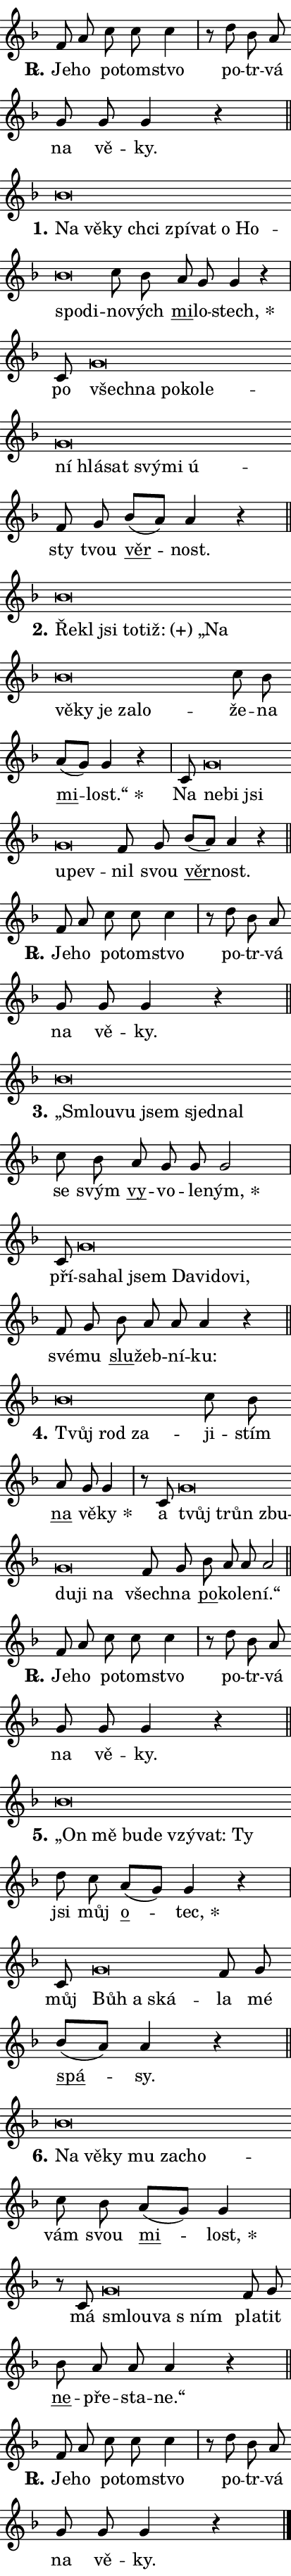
\version "2.24.0"
\header { tagline = "" }
\paper {
  indent = 0\cm
  top-margin = 0\cm
  right-margin = 0\cm
  bottom-margin = 0\cm
  left-margin = 0\cm
  paper-width = 7\cm
  page-breaking = #ly:one-page-breaking
  system-system-spacing.basic-distance = #11
  score-system-spacing.basic-distance = #11
  ragged-last = ##f
}


%% Author: Thomas Morley
%% https://lists.gnu.org/archive/html/lilypond-user/2020-05/msg00002.html
#(define (line-position grob)
"Returns position of @var[grob} in current system:
   @code{'start}, if at first time-step
   @code{'end}, if at last time-step
   @code{'middle} otherwise
"
  (let* ((col (ly:item-get-column grob))
         (ln (ly:grob-object col 'left-neighbor))
         (rn (ly:grob-object col 'right-neighbor))
         (col-to-check-left (if (ly:grob? ln) ln col))
         (col-to-check-right (if (ly:grob? rn) rn col))
         (break-dir-left
           (and
             (ly:grob-property col-to-check-left 'non-musical #f)
             (ly:item-break-dir col-to-check-left)))
         (break-dir-right
           (and
             (ly:grob-property col-to-check-right 'non-musical #f)
             (ly:item-break-dir col-to-check-right))))
        (cond ((eqv? 1 break-dir-left) 'start)
              ((eqv? -1 break-dir-right) 'end)
              (else 'middle))))

#(define (tranparent-at-line-position vctor)
  (lambda (grob)
  "Relying on @code{line-position} select the relevant enry from @var{vctor}.
Used to determine transparency,"
    (case (line-position grob)
      ((end) (not (vector-ref vctor 0)))
      ((middle) (not (vector-ref vctor 1)))
      ((start) (not (vector-ref vctor 2))))))

noteHeadBreakVisibility =
#(define-music-function (break-visibility)(vector?)
"Makes @code{NoteHead}s transparent relying on @var{break-visibility}"
#{
  \override NoteHead.transparent =
    #(tranparent-at-line-position break-visibility)
#})

#(define delete-ledgers-for-transparent-note-heads
  (lambda (grob)
    "Reads whether a @code{NoteHead} is transparent.
If so this @code{NoteHead} is removed from @code{'note-heads} from
@var{grob}, which is supposed to be @code{LedgerLineSpanner}.
As a result ledgers are not printed for this @code{NoteHead}"
    (let* ((nhds-array (ly:grob-object grob 'note-heads))
           (nhds-list
             (if (ly:grob-array? nhds-array)
                 (ly:grob-array->list nhds-array)
                 '()))
           ;; Relies on the transparent-property being done before
           ;; Staff.LedgerLineSpanner.after-line-breaking is executed.
           ;; This is fragile ...
           (to-keep
             (remove
               (lambda (nhd)
                 (ly:grob-property nhd 'transparent #f))
               nhds-list)))
      ;; TODO find a better method to iterate over grob-arrays, similiar
      ;; to filter/remove etc for lists
      ;; For now rebuilt from scratch
      (set! (ly:grob-object grob 'note-heads)  '())
      (for-each
        (lambda (nhd)
          (ly:pointer-group-interface::add-grob grob 'note-heads nhd))
        to-keep))))

hideNotes = {
  \noteHeadBreakVisibility #begin-of-line-visible
}
unHideNotes = {
  \noteHeadBreakVisibility #all-visible
}

% work-around for resetting accidentals
% https://lilypond.org/doc/v2.23/Documentation/notation/displaying-rhythms#unmetered-music
cadenzaMeasure = {
  \cadenzaOff
  \partial 1024 s1024
  \cadenzaOn
}

#(define-markup-command (accent layout props text) (markup?)
  "Underline accented syllable"
  (interpret-markup layout props
    #{\markup \override #'(offset . 4.3) \underline { #text }#}))

responsum = \markup \concat {
  "R" \hspace #-1.05 \path #0.1 #'((moveto 0 0.07) (lineto 0.9 0.8)) \hspace #0.05 "."
}

\layout {
    \context {
        \Staff
        \remove "Time_signature_engraver"
        \override LedgerLineSpanner.after-line-breaking = #delete-ledgers-for-transparent-note-heads
    }
    \context {
        \Voice {
            \override NoteHead.output-attributes = #'((class . "notehead"))
            \override Hairpin.height = #0.55
        }
    }
    \context {
        \Lyrics {
            \override StanzaNumber.output-attributes = #'((class . "stanzanumber"))
            \override LyricSpace.minimum-distance = #0.9
            \override LyricText.font-name = #"TeX Gyre Schola"
            \override LyricText.font-size = 1
            \override StanzaNumber.font-name = #"TeX Gyre Schola Bold"
            \override StanzaNumber.font-size = 1
        }
    }
}

% magnetic-lyrics.ily
%
%   written by
%     Jean Abou Samra <jean@abou-samra.fr>
%     Werner Lemberg <wl@gnu.org>
%
%   adapted by
%     Jiri Hon <jiri.hon@gmail.com>
%
% Version 2022-Apr-15

% https://www.mail-archive.com/lilypond-user@gnu.org/msg149350.html

#(define (Left_hyphen_pointer_engraver context)
   "Collect syllable-hyphen-syllable occurrences in lyrics and store
them in properties.  This engraver only looks to the left.  For
example, if the lyrics input is @code{foo -- bar}, it does the
following.

@itemize @bullet
@item
Set the @code{text} property of the @code{LyricHyphen} grob between
@q{foo} and @q{bar} to @code{foo}.

@item
Set the @code{left-hyphen} property of the @code{LyricText} grob with
text @q{foo} to the @code{LyricHyphen} grob between @q{foo} and
@q{bar}.
@end itemize

Use this auxiliary engraver in combination with the
@code{lyric-@/text::@/apply-@/magnetic-@/offset!} hook."
   (let ((hyphen #f)
         (text #f))
     (make-engraver
      (acknowledgers
       ((lyric-syllable-interface engraver grob source-engraver)
        (set! text grob)))
      (end-acknowledgers
       ((lyric-hyphen-interface engraver grob source-engraver)
        ;(when (not (grob::has-interface grob 'lyric-space-interface))
          (set! hyphen grob)));)
      ((stop-translation-timestep engraver)
       (when (and text hyphen)
         (ly:grob-set-object! text 'left-hyphen hyphen))
       (set! text #f)
       (set! hyphen #f)))))

#(define (lyric-text::apply-magnetic-offset! grob)
   "If the space between two syllables is less than the value in
property @code{LyricText@/.details@/.squash-threshold}, move the right
syllable to the left so that it gets concatenated with the left
syllable.

Use this function as a hook for
@code{LyricText@/.after-@/line-@/breaking} if the
@code{Left_@/hyphen_@/pointer_@/engraver} is active."
   (let ((hyphen (ly:grob-object grob 'left-hyphen #f)))
     (when hyphen
       (let ((left-text (ly:spanner-bound hyphen LEFT)))
         (when (grob::has-interface left-text 'lyric-syllable-interface)
           (let* ((common (ly:grob-common-refpoint grob left-text X))
                  (this-x-ext (ly:grob-extent grob common X))
                  (left-x-ext
                   (begin
                     ;; Trigger magnetism for left-text.
                     (ly:grob-property left-text 'after-line-breaking)
                     (ly:grob-extent left-text common X)))
                  ;; `delta` is the gap width between two syllables.
                  (delta (- (interval-start this-x-ext)
                            (interval-end left-x-ext)))
                  (details (ly:grob-property grob 'details))
                  (threshold (assoc-get 'squash-threshold details 0.2)))
             (when (< delta threshold)
               (let* (;; We have to manipulate the input text so that
                      ;; ligatures crossing syllable boundaries are not
                      ;; disabled.  For languages based on the Latin
                      ;; script this is essentially a beautification.
                      ;; However, for non-Western scripts it can be a
                      ;; necessity.
                      (lt (ly:grob-property left-text 'text))
                      (rt (ly:grob-property grob 'text))
                      (is-space (grob::has-interface hyphen 'lyric-space-interface))
                      (space (if is-space " " ""))
                      (space-markup (grob-interpret-markup grob " "))
                      (space-size (interval-length (ly:stencil-extent space-markup X)))
                      (extra-delta (if is-space space-size 0))
                      ;; Append new syllable.
                      (ltrt-space (if (and (string? lt) (string? rt))
                                (string-append lt space rt)
                                (make-concat-markup (list lt space rt))))
                      ;; Right-align `ltrt` to the right side.
                      (ltrt-space-markup (grob-interpret-markup
                               grob
                               (make-translate-markup
                                (cons (interval-length this-x-ext) 0)
                                (make-right-align-markup ltrt-space)))))
                 (begin
                   ;; Don't print `left-text`.
                   (ly:grob-set-property! left-text 'stencil #f)
                   ;; Set text and stencil (which holds all collected
                   ;; syllables so far) and shift it to the left.
                   (ly:grob-set-property! grob 'text ltrt-space)
                   (ly:grob-set-property! grob 'stencil ltrt-space-markup)
                   (ly:grob-translate-axis! grob (- (- delta extra-delta)) X))))))))))


#(define (lyric-hyphen::displace-bounds-first grob)
   ;; Make very sure this callback isn't triggered too early.
   (let ((left (ly:spanner-bound grob LEFT))
         (right (ly:spanner-bound grob RIGHT)))
     (ly:grob-property left 'after-line-breaking)
     (ly:grob-property right 'after-line-breaking)
     (ly:lyric-hyphen::print grob)))

squashThreshold = #0.4

\layout {
  \context {
    \Lyrics
    \consists #Left_hyphen_pointer_engraver
    \override LyricText.after-line-breaking =
      #lyric-text::apply-magnetic-offset!
    \override LyricHyphen.stencil = #lyric-hyphen::displace-bounds-first
    \override LyricText.details.squash-threshold = \squashThreshold
    \override LyricHyphen.minimum-distance = 0
    \override LyricHyphen.minimum-length = \squashThreshold
  }
}

squash = \override LyricText.details.squash-threshold = 9999
unSquash = \override LyricText.details.squash-threshold = \squashThreshold

left = \override LyricText.self-alignment-X = #LEFT
unLeft = \revert LyricText.self-alignment-X

starOffset = #(lambda (grob) 
                (let ((x_offset (ly:self-alignment-interface::aligned-on-x-parent grob)))
                  (if (= x_offset 0) 0 (+ x_offset 1.2))))

star = #(define-music-function (syllable)(string?)
"Append star separator at the end of a syllable"
#{
  \once \override LyricText.X-offset = #starOffset
  \lyricmode { \markup {
    #syllable
    \override #'((font-name . "TeX Gyre Schola Bold")) \hspace #0.2 \lower #0.65 \larger "*"
  } }
#})

starAccent = #(define-music-function (syllable)(string?)
"Append star separator at the end of a syllable and make accent"
#{
  \once \override LyricText.X-offset = #starOffset
  \lyricmode { \markup {
    \accent #syllable
    \override #'((font-name . "TeX Gyre Schola Bold")) \hspace #0.2 \lower #0.65 \larger "*"
  } }
#})

breath = #(define-music-function (syllable)(string?)
"Append breathing indicator at the end of a syllable"
#{
  \lyricmode { \markup { #syllable "+" } }
#})

optionalBreath = #(define-music-function (syllable)(string?)
"Append optional breathing indicator at the end of a syllable"
#{
  \lyricmode { \markup { #syllable "(+)" } }
#})


\score {
    <<
        \new Voice = "melody" { \cadenzaOn \key f \major \relative { f'8 a c c c4 \cadenzaMeasure \bar "|" r8 d bes a \bar "" g g g4 r \cadenzaMeasure \bar "||" \break } }
        \new Lyrics \lyricsto "melody" { \lyricmode { \set stanza = \responsum
Je -- ho po -- tom -- stvo po -- tr -- vá na vě -- ky. } }
    >>
    \layout {}
}

\score {
    <<
        \new Voice = "melody" { \cadenzaOn \key f \major \relative { bes'\breve*1/16 \hideNotes \breve*1/16 \bar "" \breve*1/16 \bar "" \breve*1/16 \bar "" \breve*1/16 \bar "" \breve*1/16 \bar "" \breve*1/16 \bar "" \breve*1/16 \bar "" \breve*1/16 \breve*1/16 \bar "" \unHideNotes c8 bes \bar "" a g g4 r \cadenzaMeasure \bar "|" c,8 g'\breve*1/16 \hideNotes \breve*1/16 \bar "" \breve*1/16 \bar "" \breve*1/16 \bar "" \breve*1/16 \bar "" \breve*1/16 \bar "" \breve*1/16 \bar "" \breve*1/16 \bar "" \breve*1/16 \bar "" \breve*1/16 \breve*1/16 \bar "" \unHideNotes f8 g \bar "" bes[( a)] a4 r \cadenzaMeasure \bar "||" \break } }
        \new Lyrics \lyricsto "melody" { \lyricmode { \set stanza = "1."
\left Na \squash vě -- ky chci zpí -- vat o Ho -- spo -- di -- \unLeft \unSquash no -- vých \markup \accent mi -- lo -- \star stech, po \left všech -- \squash na po -- ko -- le -- ní hlá -- sat svý -- mi ú -- \unLeft \unSquash sty tvou \markup \accent věr -- nost. } }
    >>
    \layout {}
}

\score {
    <<
        \new Voice = "melody" { \cadenzaOn \key f \major \relative { bes'\breve*1/16 \hideNotes \breve*1/16 \bar "" \breve*1/16 \bar "" \breve*1/16 \bar "" \breve*1/16 \bar "" \breve*1/16 \bar "" \breve*1/16 \bar "" \breve*1/16 \bar "" \breve*1/16 \bar "" \breve*1/16 \breve*1/16 \bar "" \unHideNotes c8 bes \bar "" a[( g)] g4 r \cadenzaMeasure \bar "|" c,8 g'\breve*1/16 \hideNotes \breve*1/16 \bar "" \breve*1/16 \bar "" \breve*1/16 \breve*1/16 \bar "" \unHideNotes f8 g \bar "" bes[( a)] a4 r \cadenzaMeasure \bar "||" \break } }
        \new Lyrics \lyricsto "melody" { \lyricmode { \set stanza = "2."
\left Ře -- \squash kl jsi to -- \optionalBreath tiž: „Na vě -- ky je za -- lo -- \unLeft \unSquash že -- na \markup \accent mi -- \star lost.“ Na \left ne -- \squash bi jsi u -- pev -- \unLeft \unSquash nil svou \markup \accent věr -- nost. } }
    >>
    \layout {}
}

\score {
    <<
        \new Voice = "melody" { \cadenzaOn \key f \major \relative { f'8 a c c c4 \cadenzaMeasure \bar "|" r8 d bes a \bar "" g g g4 r \cadenzaMeasure \bar "||" \break } }
        \new Lyrics \lyricsto "melody" { \lyricmode { \set stanza = \responsum
Je -- ho po -- tom -- stvo po -- tr -- vá na vě -- ky. } }
    >>
    \layout {}
}

\score {
    <<
        \new Voice = "melody" { \cadenzaOn \key f \major \relative { bes'\breve*1/16 \hideNotes \breve*1/16 \bar "" \breve*1/16 \bar "" \breve*1/16 \breve*1/16 \bar "" \unHideNotes c8 bes \bar "" a g g g2 \cadenzaMeasure \bar "|" c,8 g'\breve*1/16 \hideNotes \breve*1/16 \bar "" \breve*1/16 \bar "" \breve*1/16 \bar "" \breve*1/16 \bar "" \breve*1/16 \breve*1/16 \bar "" \unHideNotes f8 g \bar "" bes a a a4 r \cadenzaMeasure \bar "||" \break } }
        \new Lyrics \lyricsto "melody" { \lyricmode { \set stanza = "3."
\left „Smlou -- \squash vu jsem sjed -- nal \unLeft \unSquash se svým \markup \accent vy -- vo -- le -- \star ným, pří -- \left sa -- \squash hal jsem Da -- vi -- do -- vi, \unLeft \unSquash své -- mu \markup \accent slu -- žeb -- ní -- ku: } }
    >>
    \layout {}
}

\score {
    <<
        \new Voice = "melody" { \cadenzaOn \key f \major \relative { bes'\breve*1/16 \hideNotes \breve*1/16 \breve*1/16 \bar "" \unHideNotes c8 bes \bar "" a g g4 \cadenzaMeasure \bar "|" r8 c,8 g'\breve*1/16 \hideNotes \breve*1/16 \bar "" \breve*1/16 \bar "" \breve*1/16 \bar "" \breve*1/16 \breve*1/16 \bar "" \unHideNotes f8 g \bar "" bes a a a2 \cadenzaMeasure \bar "||" \break } }
        \new Lyrics \lyricsto "melody" { \lyricmode { \set stanza = "4."
\left Tvůj \squash rod za -- \unLeft \unSquash ji -- stím \markup \accent na vě -- \star ky a \left tvůj \squash trůn zbu -- du -- ji na \unLeft \unSquash všech -- na \markup \accent po -- ko -- le -- ní.“ } }
    >>
    \layout {}
}

\score {
    <<
        \new Voice = "melody" { \cadenzaOn \key f \major \relative { f'8 a c c c4 \cadenzaMeasure \bar "|" r8 d bes a \bar "" g g g4 r \cadenzaMeasure \bar "||" \break } }
        \new Lyrics \lyricsto "melody" { \lyricmode { \set stanza = \responsum
Je -- ho po -- tom -- stvo po -- tr -- vá na vě -- ky. } }
    >>
    \layout {}
}

\score {
    <<
        \new Voice = "melody" { \cadenzaOn \key f \major \relative { bes'\breve*1/16 \hideNotes \breve*1/16 \bar "" \breve*1/16 \bar "" \breve*1/16 \bar "" \breve*1/16 \bar "" \breve*1/16 \breve*1/16 \bar "" \unHideNotes d8 c \bar "" a[( g)] g4 r \cadenzaMeasure \bar "|" c,8 g'\breve*1/16 \hideNotes \breve*1/16 \breve*1/16 \bar "" \unHideNotes f8 g \bar "" bes[( a)] a4 r \cadenzaMeasure \bar "||" \break } }
        \new Lyrics \lyricsto "melody" { \lyricmode { \set stanza = "5."
\left „On \squash mě bu -- de vzý -- vat: Ty \unLeft \unSquash jsi můj \markup \accent o -- \star tec, můj \left Bůh \squash a ská -- \unLeft \unSquash la mé \markup \accent spá -- sy. } }
    >>
    \layout {}
}

\score {
    <<
        \new Voice = "melody" { \cadenzaOn \key f \major \relative { bes'\breve*1/16 \hideNotes \breve*1/16 \bar "" \breve*1/16 \bar "" \breve*1/16 \bar "" \breve*1/16 \breve*1/16 \bar "" \unHideNotes c8 bes \bar "" a[( g)] g4 \cadenzaMeasure \bar "|" r8 c,8 g'\breve*1/16 \hideNotes \breve*1/16 \breve*1/16 \bar "" \unHideNotes f8 g \bar "" bes a a a4 r \cadenzaMeasure \bar "||" \break } }
        \new Lyrics \lyricsto "melody" { \lyricmode { \set stanza = "6."
\left Na \squash vě -- ky mu za -- cho -- \unLeft \unSquash vám svou \markup \accent mi -- \star lost, má \left smlou -- \squash va "s ním" \unLeft \unSquash pla -- tit \markup \accent ne -- pře -- sta -- ne.“ } }
    >>
    \layout {}
}

\score {
    <<
        \new Voice = "melody" { \cadenzaOn \key f \major \relative { f'8 a c c c4 \cadenzaMeasure \bar "|" r8 d bes a \bar "" g g g4 r \cadenzaMeasure \bar "||" \break } \bar "|." }
        \new Lyrics \lyricsto "melody" { \lyricmode { \set stanza = \responsum
Je -- ho po -- tom -- stvo po -- tr -- vá na vě -- ky. } }
    >>
    \layout {}
}
